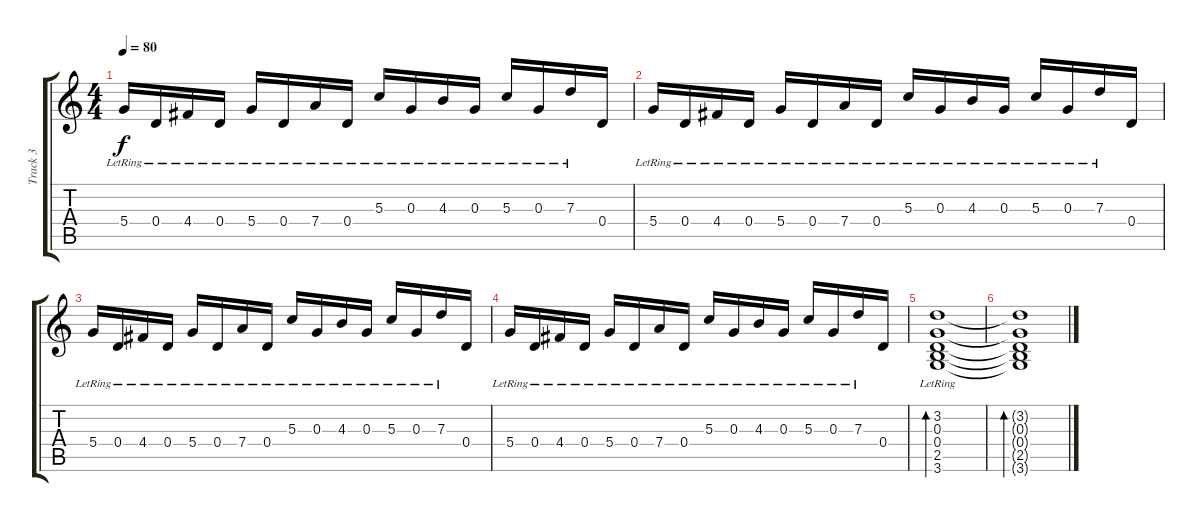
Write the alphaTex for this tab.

\track ("Track 3" "Track 3") {instrument acousticguitarsteel}
\staff {score tabs}
\tuning (E4 B3 G3 D3 A2 E2) {hide}
\ts (4 4)
\tempo 80
\clef g2
\ks c
5.4{lr}.16{dy f} 0.4{lr}.16 4.4{lr}.16 0.4{lr}.16 5.4{lr}.16 0.4{lr}.16 7.4{lr}.16 0.4{lr}.16 5.3{lr}.16 0.3{lr}.16 4.3{lr}.16 0.3{lr}.16 5.3{lr}.16 0.3{lr}.16 7.3{lr}.16 0.4.16 |
5.4{lr}.16 0.4{lr}.16 4.4{lr}.16 0.4{lr}.16 5.4{lr}.16 0.4{lr}.16 7.4{lr}.16 0.4{lr}.16 5.3{lr}.16 0.3{lr}.16 4.3{lr}.16 0.3{lr}.16 5.3{lr}.16 0.3{lr}.16 7.3{lr}.16 0.4.16 |
5.4{lr}.16 0.4{lr}.16 4.4{lr}.16 0.4{lr}.16 5.4{lr}.16 0.4{lr}.16 7.4{lr}.16 0.4{lr}.16 5.3{lr}.16 0.3{lr}.16 4.3{lr}.16 0.3{lr}.16 5.3{lr}.16 0.3{lr}.16 7.3{lr}.16 0.4.16 |
5.4{lr}.16 0.4{lr}.16 4.4{lr}.16 0.4{lr}.16 5.4{lr}.16 0.4{lr}.16 7.4{lr}.16 0.4{lr}.16 5.3{lr}.16 0.3{lr}.16 4.3{lr}.16 0.3{lr}.16 5.3{lr}.16 0.3{lr}.16 7.3{lr}.16 0.4.16 |
(3.2{lr} 0.3{lr} 0.4{lr} 2.5{lr} 3.6{lr}).1{bd 60} |
(3.2{t} 0.3{t} 0.4{t} 2.5{t} 3.6{t}).1{bd 60}
